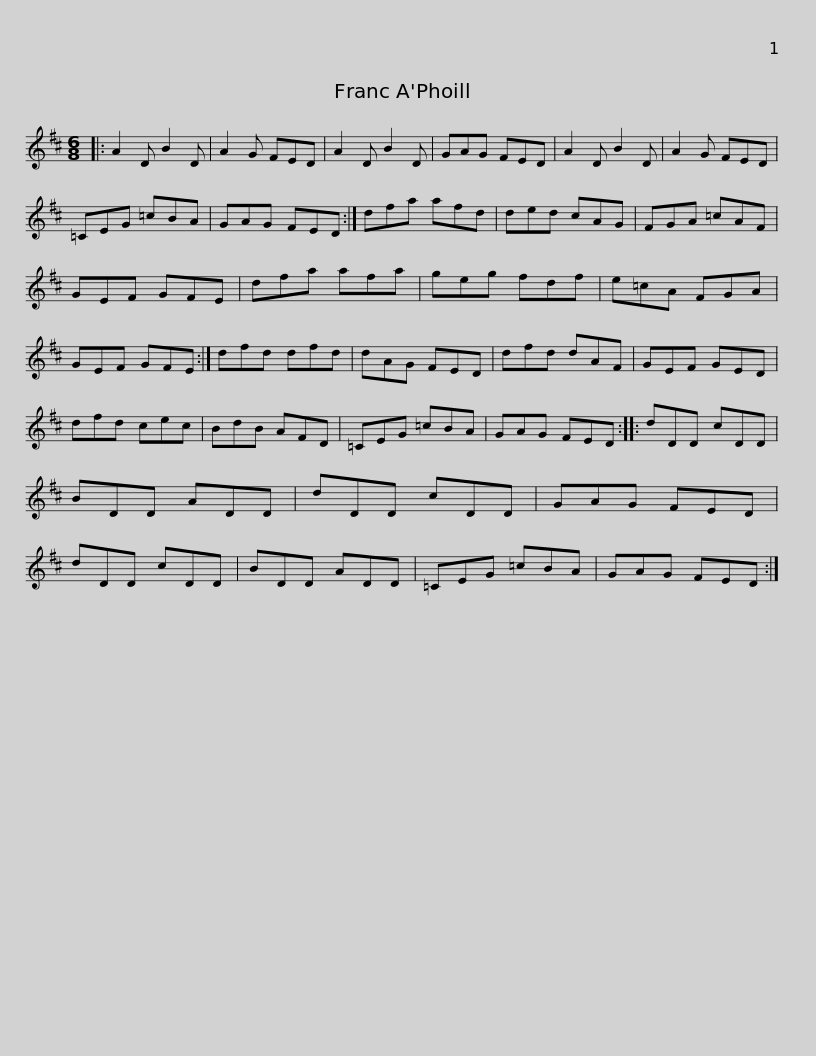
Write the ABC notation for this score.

X:1
L:1/8
M:6/8
I:linebreak $
K:D
V:1 treble
V:1
|: A2 D B2 D | A2 G FED | A2 D B2 D | GAG FED | A2 D B2 D | %5
 A2 G FED | =CEG =cBA |$ GAG FED :| dfa afd | ded cAG | %10
 FGA =cAF | GEF GFE | dfa afa | geg fdf |$ e=cA FGA | %15
 GEF GFE :| dfd dfd | dAG FED | dfd dAF | GEF GED | %20
 dfd cec |$ BdB AFD | =CEG =cBA | GAG FED :: dDD cDD | %25
 BDD ADD | dDD cDD | GAG FED |$ dDD cDD | BDD ADD | %30
 =CEG =cBA | GAG FED :| %32
